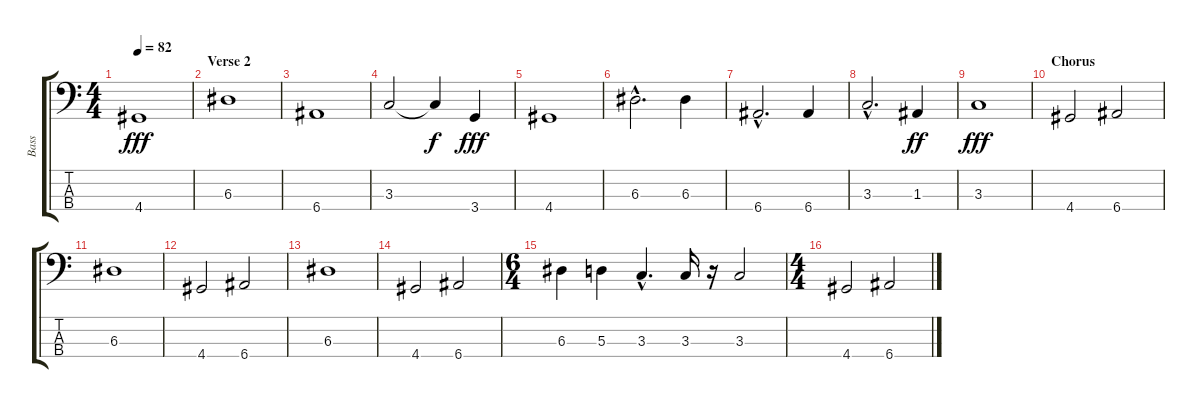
\track ("Bass" "Bass") {instrument electricbassfinger}
\staff {score tabs}
\tuning (G2 D2 A1 E1) {hide}
\ts (4 4)
\tempo 82
\clef f4
\ks c
4.4.1{dy fff} |
\section ("" "Verse 2")
6.3.1 |
6.4.1 |
3.3.2 3.3{t}.4{dy f} 3.4.4{dy fff} |
4.4.1 |
6.3{hac}.2{d} 6.3.4 |
6.4{hac}.2{d} 6.4.4 |
3.3{hac}.2{d} 1.3.4{dy ff} |
3.3.1{dy fff} |
\section ("" "Chorus")
4.4.2 6.4.2 |
6.3.1 |
4.4.2 6.4.2 |
6.3.1 |
4.4.2 6.4.2 |
\ts (6 4)
6.3.4 5.3.4 3.3{hac}.4{d} 3.3.16 r.16 3.3.2 |
\ts (4 4)
4.4.2 6.4.2
